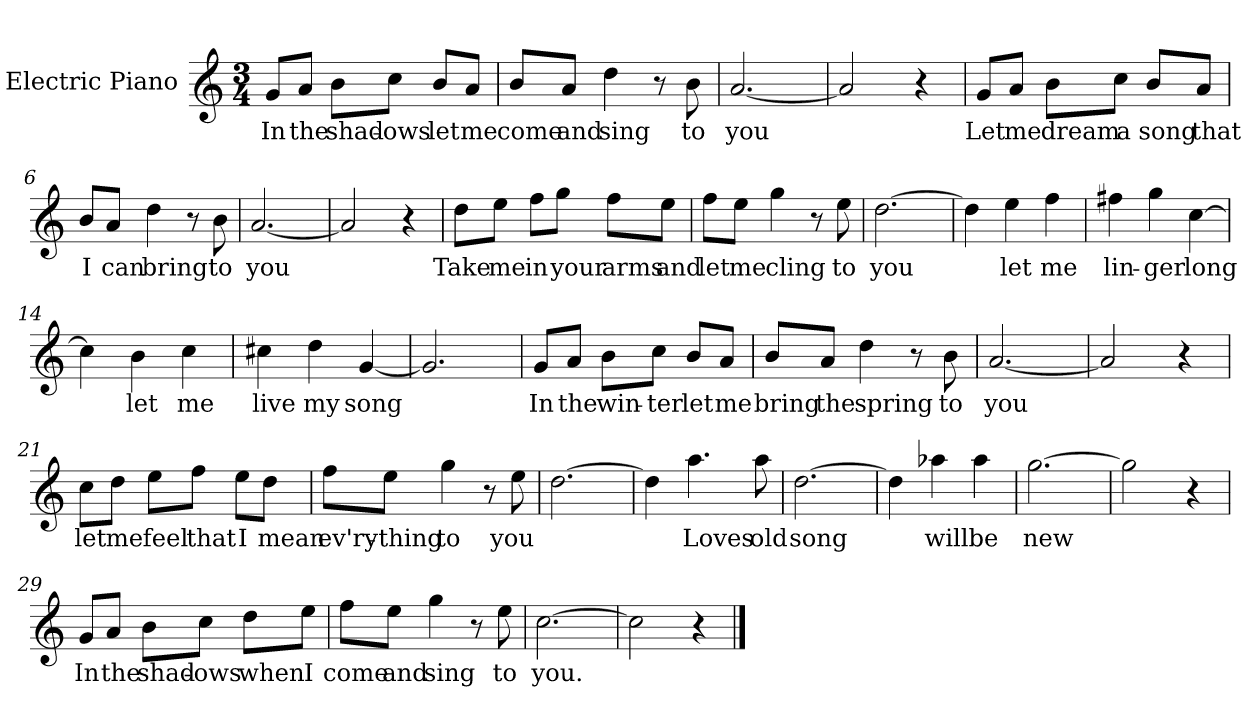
**kern	**text
*part1	*part1
*staff1	*staff1
*I"Electric Piano	*
*I'E.Pno	*
*clefG2	*
*k[]	*
*C:	*
*M3/4	*
=1	=1
8g/L	In
8a/J	the
8b\L	shad-
8cc\J	-ows
8b/L	let
8a/J	me
=2	=2
8b/L	come
8a/J	and
4dd\	sing
8r	.
8b\	to
=3	=3
[2.a/	you
=4	=4
2a/]	.
4r	.
!!LO:LB:g=z
=5	=5
8g/L	Let
8a/J	me
8b\L	dream
8cc\J	a
8b/L	song
8a/J	that
=6	=6
8b/L	I
8a/J	can
4dd\	bring
8r	.
8b\	to
=7	=7
[2.a/	you
=8	=8
2a/]	.
4r	.
!!LO:LB:g=z
=9	=9
8dd\L	Take
8ee\J	me
8ff\L	in
8gg\J	your
8ff\L	arms
8ee\J	and
=10	=10
8ff\L	let
8ee\J	me
4gg\	cling
8r	.
8ee\	to
=11	=11
[2.dd\	you
=12	=12
4dd\]	.
4ee\	let
4ff\	me
!!LO:LB:g=z
=13	=13
4ff#X\	lin-
4gg\	-ger
[4cc\	long
=14	=14
4cc\]	.
4b\	let
4cc\	me
=15	=15
4cc#X\	live
4dd\	my
[4g/	song
=16	=16
2.g/]	.
!!LO:LB:g=z
=17	=17
8g/L	In
8a/J	the
8b\L	win-
8cc\J	-ter
8b/L	let
8a/J	me
=18	=18
8b/L	bring
8a/J	the
4dd\	spring
8r	.
8b\	to
=19	=19
[2.a/	you
=20	=20
2a/]	.
4r	.
!!LO:LB:g=z
=21	=21
8cc\L	let
8dd\J	me
8ee\L	feel
8ff\J	that
8ee\L	I
8dd\J	mean
=22	=22
8ff\L	ev'ry-
8ee\J	-thing
4gg\	to
8r	.
8ee\	you
=23	=23
[2.dd\	.
=24	=24
4dd\]	.
4.aa\	Loves
8aa\	old
!!LO:LB:g=z
=25	=25
[2.dd\	song
=26	=26
4dd\]	.
4aa-X\	will
4aa-\	be
=27	=27
[2.gg\	new
=28	=28
2gg\]	.
4r	.
!!LO:LB:g=z
=29	=29
8g/L	In
8a/J	the
8b\L	shad-
8cc\J	-ows
8dd\L	when
8ee\J	I
=30	=30
8ff\L	come
8ee\J	and
4gg\	sing
8r	.
8ee\	to
=31	=31
[2.cc\	you.
=32	=32
2cc\]	.
4r	.
==	==
*-	*-
